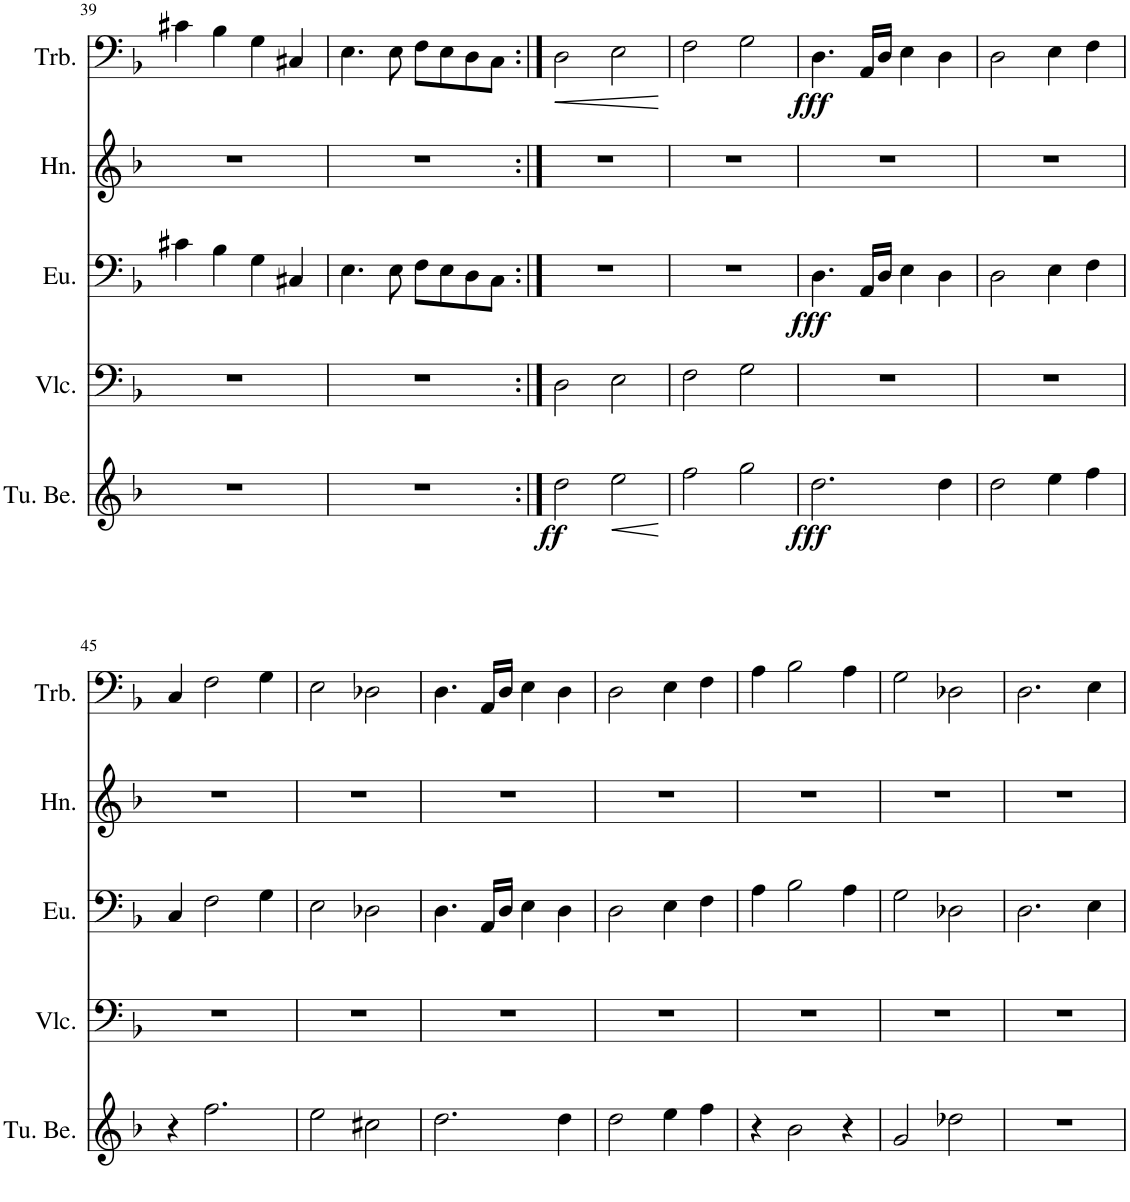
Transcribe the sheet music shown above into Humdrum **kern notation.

**kern	**dynam	**kern	**kern	**dynam	**kern	**kern	**dynam
*part5	*part5	*part4	*part3	*part3	*part2	*part1	*part1
*staff5	*staff5	*staff4	*staff3	*staff3	*staff2	*staff1	*staff1
*I"Tubular Bells	*	*I"Violoncello	*I"Euphonium	*	*I"Horn	*I"Trombone	*
*I'Tu. Be.	*	*I'Vlc.	*I'Eu.	*	*I'Hn.	*I'Trb.	*
!!LO:PB:g=z
*clefG2	*	*clefF4	*clefF4	*	*clefG2	*clefF4	*
*	*	*	*	*	*Trd4c7	*	*
*k[b-]	*	*k[b-]	*k[b-]	*	*k[b-]	*k[b-]	*
*M4/4	*	*M4/4	*M4/4	*	*M4/4	*M4/4	*
=39	=39	=39	=39	=39	=39	=39	=39
1r	.	1r	4c#X\	.	1r	4c#X\	.
.	.	.	4B-\	.	.	4B-\	.
.	.	.	4G\	.	.	4G\	.
.	.	.	4C#X/	.	.	4C#X/	.
=40	=40	=40	=40	=40	=40	=40	=40
1r	.	1r	4.E\	.	1r	4.E\	.
.	.	.	8E\	.	.	8E\	.
.	.	.	8F\L	.	.	8F\L	.
.	.	.	8E\	.	.	8E\	.
.	.	.	8D\	.	.	8D\	.
.	.	.	8C\J	.	.	8C\J	.
=41:|!	=41:|!	=41:|!	=41:|!	=41:|!	=41:|!	=41:|!	=41:|!
!	!LO:DY:b	!	!	!	!	!	!LO:HP:b
2dd\	ff	2D\	1r	.	1r	2D\	<
!	!LO:HP:b	!	!	!	!	!	!
2ee\	<	2E\	.	.	.	2E\	.
.	[	.	.	.	.	.	[
=42	=42	=42	=42	=42	=42	=42	=42
2ff\	.	2F\	1r	.	1r	2F\	.
2gg\	.	2G\	.	.	.	2G\	.
=43	=43	=43	=43	=43	=43	=43	=43
!	!LO:DY:b	!	!	!LO:DY:b	!	!	!LO:DY:b
2.dd\	fff	1r	4.D\	fff	1r	4.D\	fff
.	.	.	16AA/LL	.	.	16AA/LL	.
.	.	.	16D/JJ	.	.	16D/JJ	.
.	.	.	4E\	.	.	4E\	.
4dd\	.	.	4D\	.	.	4D\	.
=44	=44	=44	=44	=44	=44	=44	=44
2dd\	.	1r	2D\	.	1r	2D\	.
4ee\	.	.	4E\	.	.	4E\	.
4ff\	.	.	4F\	.	.	4F\	.
!!LO:LB:g=z
=45	=45	=45	=45	=45	=45	=45	=45
4r	.	1r	4C/	.	1r	4C/	.
2.ff\	.	.	2F\	.	.	2F\	.
.	.	.	4G\	.	.	4G\	.
=46	=46	=46	=46	=46	=46	=46	=46
2ee\	.	1r	2E\	.	1r	2E\	.
2cc#X\	.	.	2D-X\	.	.	2D-X\	.
=47	=47	=47	=47	=47	=47	=47	=47
2.dd\	.	1r	4.D\	.	1r	4.D\	.
.	.	.	16AA/LL	.	.	16AA/LL	.
.	.	.	16D/JJ	.	.	16D/JJ	.
.	.	.	4E\	.	.	4E\	.
4dd\	.	.	4D\	.	.	4D\	.
=48	=48	=48	=48	=48	=48	=48	=48
2dd\	.	1r	2D\	.	1r	2D\	.
4ee\	.	.	4E\	.	.	4E\	.
4ff\	.	.	4F\	.	.	4F\	.
=49	=49	=49	=49	=49	=49	=49	=49
4r	.	1r	4A\	.	1r	4A\	.
2b-\	.	.	2B-\	.	.	2B-\	.
4r	.	.	4A\	.	.	4A\	.
=50	=50	=50	=50	=50	=50	=50	=50
2g/	.	1r	2G\	.	1r	2G\	.
2dd-X\	.	.	2D-X\	.	.	2D-X\	.
=51	=51	=51	=51	=51	=51	=51	=51
1r	.	1r	2.D\	.	1r	2.D\	.
.	.	.	4E\	.	.	4E\	.
=	=	=	=	=	=	=	=
*-	*-	*-	*-	*-	*-	*-	*-
